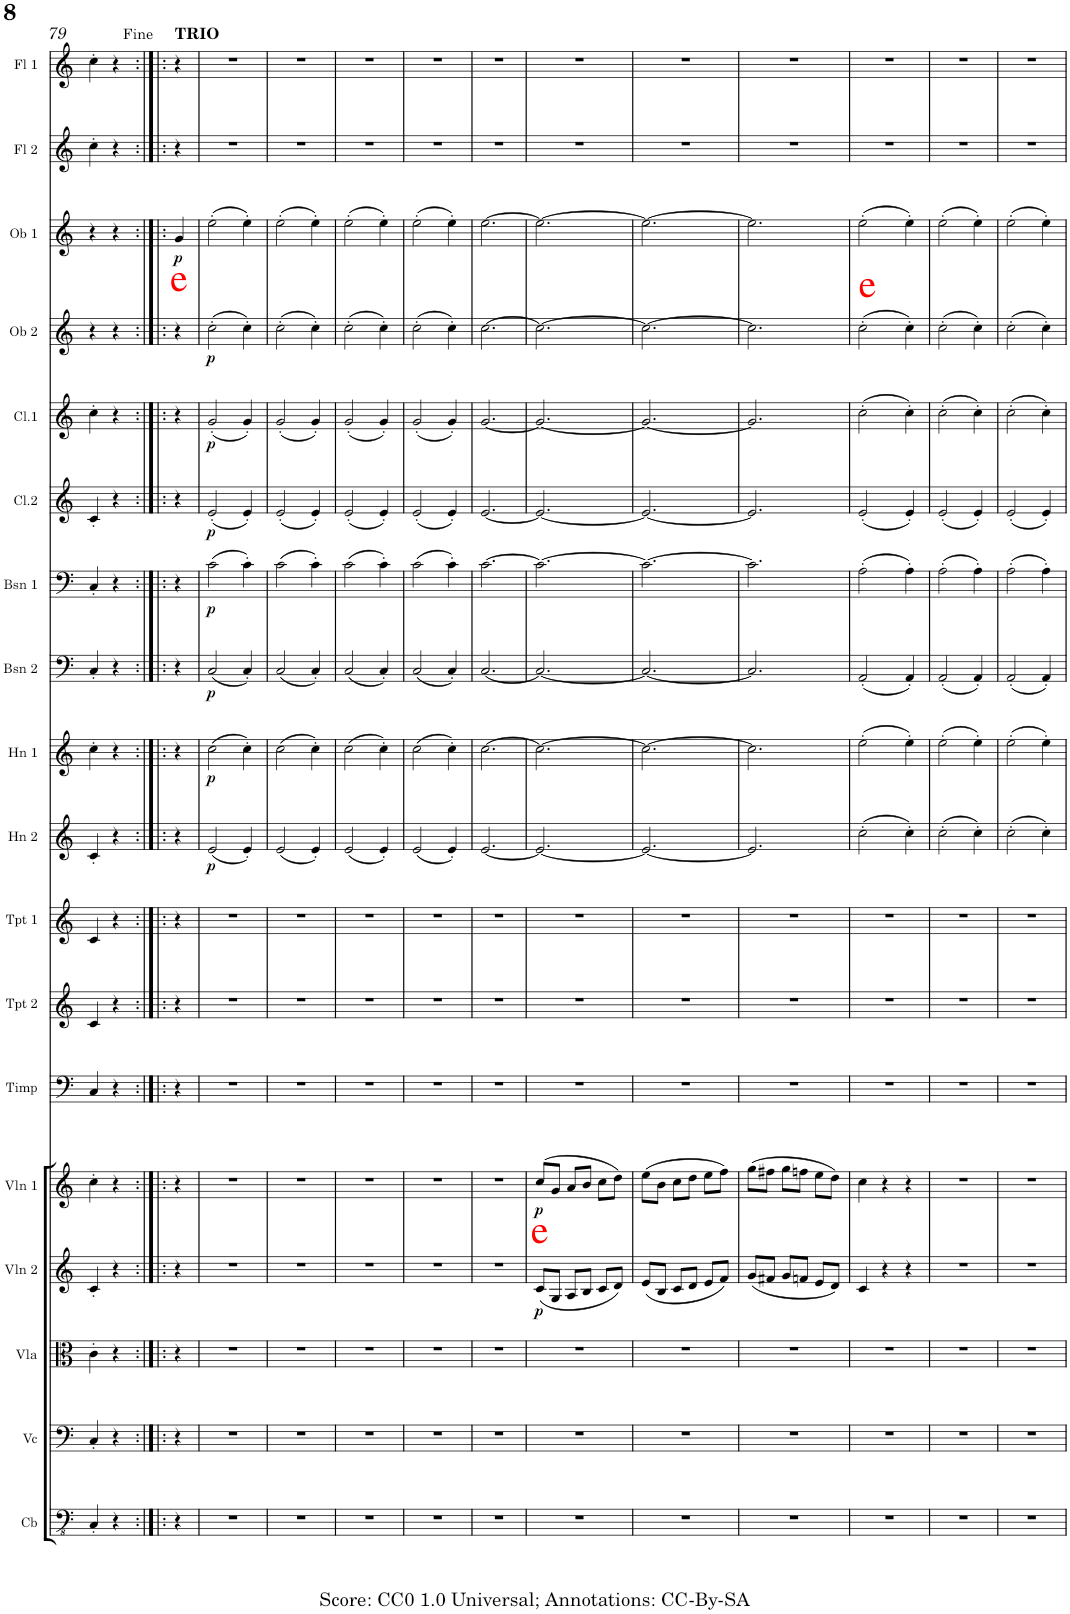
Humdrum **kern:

**kern	**kern	**kern	**kern	**dynam	**kern	**text	**dynam	**kern	**kern	**kern	**kern	**dynam	**kern	**dynam	**kern	**dynam	**kern	**dynam	**kern	**dynam	**kern	**dynam	**kern	**dynam	**kern	**text	**dynam	**kern	**kern
*part18	*part17	*part16	*part15	*part15	*part14	*part14	*part14	*part13	*part12	*part11	*part10	*part10	*part9	*part9	*part8	*part8	*part7	*part7	*part6	*part6	*part5	*part5	*part4	*part4	*part3	*part3	*part3	*part2	*part1
*staff18	*staff17	*staff16	*staff15	*staff15	*staff14	*staff14	*staff14	*staff13	*staff12	*staff11	*staff10	*staff10	*staff9	*staff9	*staff8	*staff8	*staff7	*staff7	*staff6	*staff6	*staff5	*staff5	*staff4	*staff4	*staff3	*staff3	*staff3	*staff2	*staff1
*I"Contrabass	*I"Violoncello	*I"Viola	*I"Violin 2	*	*I"Violin 1	*	*	*I"Timpani	*I"C Trumpet 2	*I"C Trumpet 1	*I"C Horn 2	*	*I"C Horn 1	*	*I"Bassoon 2	*	*I"Bassoon 1	*	*I"C Clarinet 2	*	*I"C Clarinet 1	*	*I"Oboe 2	*	*I"Oboe 1	*	*	*I"Flute 2	*I"Flute 1
*I'Cb	*I'Vc	*I'Vla	*I'Vln 2	*	*I'Vln 1	*	*	*I'Timp	*I'Tpt 2	*I'Tpt 1	*I'Hn 2	*	*I'Hn 1	*	*I'Bsn 2	*	*I'Bsn 1	*	*I'Cl.2	*	*I'Cl.1	*	*I'Ob 2	*	*I'Ob 1	*	*	*I'Fl 2	*I'Fl 1
!!LO:PB:g=z
*clefFv4	*clefF4	*clefC3	*clefG2	*	*clefG2	*	*	*clefF4	*clefG2	*clefG2	*clefG2	*	*clefG2	*	*clefF4	*	*clefF4	*	*clefG2	*	*clefG2	*	*clefG2	*	*clefG2	*	*	*clefG2	*clefG2
*	*	*	*	*	*	*	*	*	*	*	*Trd7c12	*	*Trd7c12	*	*	*	*	*	*Trd1c2	*	*Trd1c2	*	*	*	*	*	*	*	*
*k[]	*k[]	*k[]	*k[]	*	*k[]	*	*	*k[]	*k[]	*k[]	*k[]	*	*k[]	*	*k[]	*	*k[]	*	*k[]	*	*k[]	*	*k[]	*	*k[]	*	*	*k[]	*k[]
*M3/4	*M3/4	*M3/4	*M3/4	*	*M3/4	*	*	*M3/4	*M3/4	*M3/4	*M3/4	*	*M3/4	*	*M3/4	*	*M3/4	*	*M3/4	*	*M3/4	*	*M3/4	*	*M3/4	*	*	*M3/4	*M3/4
=79	=79	=79	=79	=79	=79	=79	=79	=79	=79	=79	=79	=79	=79	=79	=79	=79	=79	=79	=79	=79	=79	=79	=79	=79	=79	=79	=79	=79	=79
4CC'/	4C'/	4c'\	4c'/	.	4cc'\	.	.	4C/	4c/	4c/	4c'/	.	4cc'\	.	4C'/	.	4C'/	.	4c'/	.	4cc'\	.	4r	.	4r	.	.	4cc'\	4cc'\
4r	4r	4r	4r	.	4r	.	.	4r	4r	4r	4r	.	4r	.	4r	.	4r	.	4r	.	4r	.	4r	.	4r	.	.	4r	4r
=80:|!|:	=80:|!|:	=80:|!|:	=80:|!|:	=80:|!|:	=80:|!|:	=80:|!|:	=80:|!|:	=80:|!|:	=80:|!|:	=80:|!|:	=80:|!|:	=80:|!|:	=80:|!|:	=80:|!|:	=80:|!|:	=80:|!|:	=80:|!|:	=80:|!|:	=80:|!|:	=80:|!|:	=80:|!|:	=80:|!|:	=80:|!|:	=80:|!|:	=80:|!|:	=80:|!|:	=80:|!|:	=80:|!|:	=80:|!|:
!	!	!	!	!	!	!	!	!	!	!	!	!	!	!	!	!	!	!	!	!	!	!	!	!	!	!	!	!	!LO:TX:a:B:t=TRIO
!	!	!	!	!	!	!	!	!	!	!	!	!	!	!	!	!	!	!	!	!	!	!	!	!	!	!LO:LY:b:color=#FF0000	!LO:DY:b	!	!
4r	4r	4r	4r	.	4r	.	.	4r	4r	4r	4r	.	4r	.	4r	.	4r	.	4r	.	4r	.	4r	.	4g/	e	p	4r	4r
=81	=81	=81	=81	=81	=81	=81	=81	=81	=81	=81	=81	=81	=81	=81	=81	=81	=81	=81	=81	=81	=81	=81	=81	=81	=81	=81	=81	=81	=81
!	!	!	!	!	!	!	!	!	!	!	!	!LO:DY:b	!	!LO:DY:b	!	!LO:DY:b	!	!LO:DY:b	!	!LO:DY:b	!	!LO:DY:b	!	!LO:DY:b	!	!	!	!	!
2.r	2.r	2.r	2.r	.	2.r	.	.	2.r	2.r	2.r	(2e/	p	(2cc\	p	(2C/	p	(2c\	p	(2e'/	p	(2g'/	p	(2cc'\	p	(2ee'\	.	.	2.r	2.r
.	.	.	.	.	.	.	.	.	.	.	4e'/)	.	4cc'\)	.	4C'/)	.	4c'\)	.	4e'/)	.	4g'/)	.	4cc'\)	.	4ee'\)	.	.	.	.
=82	=82	=82	=82	=82	=82	=82	=82	=82	=82	=82	=82	=82	=82	=82	=82	=82	=82	=82	=82	=82	=82	=82	=82	=82	=82	=82	=82	=82	=82
2.r	2.r	2.r	2.r	.	2.r	.	.	2.r	2.r	2.r	(2e/	.	(2cc\	.	(2C/	.	(2c\	.	(2e'/	.	(2g'/	.	(2cc'\	.	(2ee'\	.	.	2.r	2.r
.	.	.	.	.	.	.	.	.	.	.	4e'/)	.	4cc'\)	.	4C'/)	.	4c'\)	.	4e'/)	.	4g'/)	.	4cc'\)	.	4ee'\)	.	.	.	.
=83	=83	=83	=83	=83	=83	=83	=83	=83	=83	=83	=83	=83	=83	=83	=83	=83	=83	=83	=83	=83	=83	=83	=83	=83	=83	=83	=83	=83	=83
2.r	2.r	2.r	2.r	.	2.r	.	.	2.r	2.r	2.r	(2e/	.	(2cc\	.	(2C/	.	(2c\	.	(2e'/	.	(2g'/	.	(2cc'\	.	(2ee'\	.	.	2.r	2.r
.	.	.	.	.	.	.	.	.	.	.	4e'/)	.	4cc'\)	.	4C'/)	.	4c'\)	.	4e'/)	.	4g'/)	.	4cc'\)	.	4ee'\)	.	.	.	.
=84	=84	=84	=84	=84	=84	=84	=84	=84	=84	=84	=84	=84	=84	=84	=84	=84	=84	=84	=84	=84	=84	=84	=84	=84	=84	=84	=84	=84	=84
2.r	2.r	2.r	2.r	.	2.r	.	.	2.r	2.r	2.r	(2e/	.	(2cc\	.	(2C/	.	(2c\	.	(2e'/	.	(2g'/	.	(2cc'\	.	(2ee'\	.	.	2.r	2.r
.	.	.	.	.	.	.	.	.	.	.	4e'/)	.	4cc'\)	.	4C'/)	.	4c'\)	.	4e'/)	.	4g'/)	.	4cc'\)	.	4ee'\)	.	.	.	.
=85	=85	=85	=85	=85	=85	=85	=85	=85	=85	=85	=85	=85	=85	=85	=85	=85	=85	=85	=85	=85	=85	=85	=85	=85	=85	=85	=85	=85	=85
2.r	2.r	2.r	2.r	.	2.r	.	.	2.r	2.r	2.r	[2.e/	.	[2.cc\	.	[2.C/	.	[2.c\	.	[2.e/	.	[2.g/	.	[2.cc\	.	[2.ee\	.	.	2.r	2.r
=86	=86	=86	=86	=86	=86	=86	=86	=86	=86	=86	=86	=86	=86	=86	=86	=86	=86	=86	=86	=86	=86	=86	=86	=86	=86	=86	=86	=86	=86
!	!	!	!	!LO:DY:b	!	!LO:LY:b:color=#FF0000	!LO:DY:b	!	!	!	!	!	!	!	!	!	!	!	!	!	!	!	!	!	!	!	!	!	!
2.r	2.r	2.r	(8c/L	p	(8cc/L	e	p	2.r	2.r	2.r	2.e/_	.	2.cc\_	.	2.C/_	.	2.c\_	.	2.e/_	.	2.g/_	.	2.cc\_	.	2.ee\_	.	.	2.r	2.r
.	.	.	8G/J	.	8g/J	.	.	.	.	.	.	.	.	.	.	.	.	.	.	.	.	.	.	.	.	.	.	.	.
.	.	.	8A/L	.	8a/L	.	.	.	.	.	.	.	.	.	.	.	.	.	.	.	.	.	.	.	.	.	.	.	.
.	.	.	8B/J	.	8b/J	.	.	.	.	.	.	.	.	.	.	.	.	.	.	.	.	.	.	.	.	.	.	.	.
.	.	.	8c/L	.	8cc\L	.	.	.	.	.	.	.	.	.	.	.	.	.	.	.	.	.	.	.	.	.	.	.	.
.	.	.	8d/J)	.	8dd\J)	.	.	.	.	.	.	.	.	.	.	.	.	.	.	.	.	.	.	.	.	.	.	.	.
=87	=87	=87	=87	=87	=87	=87	=87	=87	=87	=87	=87	=87	=87	=87	=87	=87	=87	=87	=87	=87	=87	=87	=87	=87	=87	=87	=87	=87	=87
2.r	2.r	2.r	(8e/L	.	(8ee\L	.	.	2.r	2.r	2.r	2.e/_	.	2.cc\_	.	2.C/_	.	2.c\_	.	2.e/_	.	2.g/_	.	2.cc\_	.	2.ee\_	.	.	2.r	2.r
.	.	.	8B/J	.	8b\J	.	.	.	.	.	.	.	.	.	.	.	.	.	.	.	.	.	.	.	.	.	.	.	.
.	.	.	8c/L	.	8cc\L	.	.	.	.	.	.	.	.	.	.	.	.	.	.	.	.	.	.	.	.	.	.	.	.
.	.	.	8d/J	.	8dd\J	.	.	.	.	.	.	.	.	.	.	.	.	.	.	.	.	.	.	.	.	.	.	.	.
.	.	.	8e/L	.	8ee\L	.	.	.	.	.	.	.	.	.	.	.	.	.	.	.	.	.	.	.	.	.	.	.	.
.	.	.	8f/J)	.	8ff\J)	.	.	.	.	.	.	.	.	.	.	.	.	.	.	.	.	.	.	.	.	.	.	.	.
=88	=88	=88	=88	=88	=88	=88	=88	=88	=88	=88	=88	=88	=88	=88	=88	=88	=88	=88	=88	=88	=88	=88	=88	=88	=88	=88	=88	=88	=88
2.r	2.r	2.r	(8g/L	.	(8gg\L	.	.	2.r	2.r	2.r	2.e/]	.	2.cc\]	.	2.C/]	.	2.c\]	.	2.e/]	.	2.g/]	.	2.cc\]	.	2.ee\]	.	.	2.r	2.r
.	.	.	8f#X/J	.	8ff#X\J	.	.	.	.	.	.	.	.	.	.	.	.	.	.	.	.	.	.	.	.	.	.	.	.
.	.	.	8g/L	.	8gg\L	.	.	.	.	.	.	.	.	.	.	.	.	.	.	.	.	.	.	.	.	.	.	.	.
.	.	.	8fn/J	.	8ffn\J	.	.	.	.	.	.	.	.	.	.	.	.	.	.	.	.	.	.	.	.	.	.	.	.
.	.	.	8e/L	.	8ee\L	.	.	.	.	.	.	.	.	.	.	.	.	.	.	.	.	.	.	.	.	.	.	.	.
.	.	.	8d/J)	.	8dd\J)	.	.	.	.	.	.	.	.	.	.	.	.	.	.	.	.	.	.	.	.	.	.	.	.
=89	=89	=89	=89	=89	=89	=89	=89	=89	=89	=89	=89	=89	=89	=89	=89	=89	=89	=89	=89	=89	=89	=89	=89	=89	=89	=89	=89	=89	=89
!	!	!	!	!	!	!	!	!	!	!	!	!	!	!	!	!	!	!	!	!	!	!	!	!	!	!LO:LY:b:color=#FF0000	!	!	!
2.r	2.r	2.r	4c/	.	4cc\	.	.	2.r	2.r	2.r	(2cc'\	.	(2ee'\	.	(2AA'/	.	(2A'\	.	(2e'/	.	(2cc'\	.	(2cc'\	.	(2ee'\	e	.	2.r	2.r
.	.	.	4r	.	4r	.	.	.	.	.	.	.	.	.	.	.	.	.	.	.	.	.	.	.	.	.	.	.	.
.	.	.	4r	.	4r	.	.	.	.	.	4cc'\)	.	4ee'\)	.	4AA'/)	.	4A'\)	.	4e'/)	.	4cc'\)	.	4cc'\)	.	4ee'\)	.	.	.	.
=90	=90	=90	=90	=90	=90	=90	=90	=90	=90	=90	=90	=90	=90	=90	=90	=90	=90	=90	=90	=90	=90	=90	=90	=90	=90	=90	=90	=90	=90
2.r	2.r	2.r	2.r	.	2.r	.	.	2.r	2.r	2.r	(2cc'\	.	(2ee'\	.	(2AA'/	.	(2A'\	.	(2e'/	.	(2cc'\	.	(2cc'\	.	(2ee'\	.	.	2.r	2.r
.	.	.	.	.	.	.	.	.	.	.	4cc'\)	.	4ee'\)	.	4AA'/)	.	4A'\)	.	4e'/)	.	4cc'\)	.	4cc'\)	.	4ee'\)	.	.	.	.
=91	=91	=91	=91	=91	=91	=91	=91	=91	=91	=91	=91	=91	=91	=91	=91	=91	=91	=91	=91	=91	=91	=91	=91	=91	=91	=91	=91	=91	=91
2.r	2.r	2.r	2.r	.	2.r	.	.	2.r	2.r	2.r	(2cc'\	.	(2ee'\	.	(2AA'/	.	(2A'\	.	(2e'/	.	(2cc'\	.	(2cc'\	.	(2ee'\	.	.	2.r	2.r
.	.	.	.	.	.	.	.	.	.	.	4cc'\)	.	4ee'\)	.	4AA'/)	.	4A'\)	.	4e'/)	.	4cc'\)	.	4cc'\)	.	4ee'\)	.	.	.	.
=	=	=	=	=	=	=	=	=	=	=	=	=	=	=	=	=	=	=	=	=	=	=	=	=	=	=	=	=	=
*-	*-	*-	*-	*-	*-	*-	*-	*-	*-	*-	*-	*-	*-	*-	*-	*-	*-	*-	*-	*-	*-	*-	*-	*-	*-	*-	*-	*-	*-
